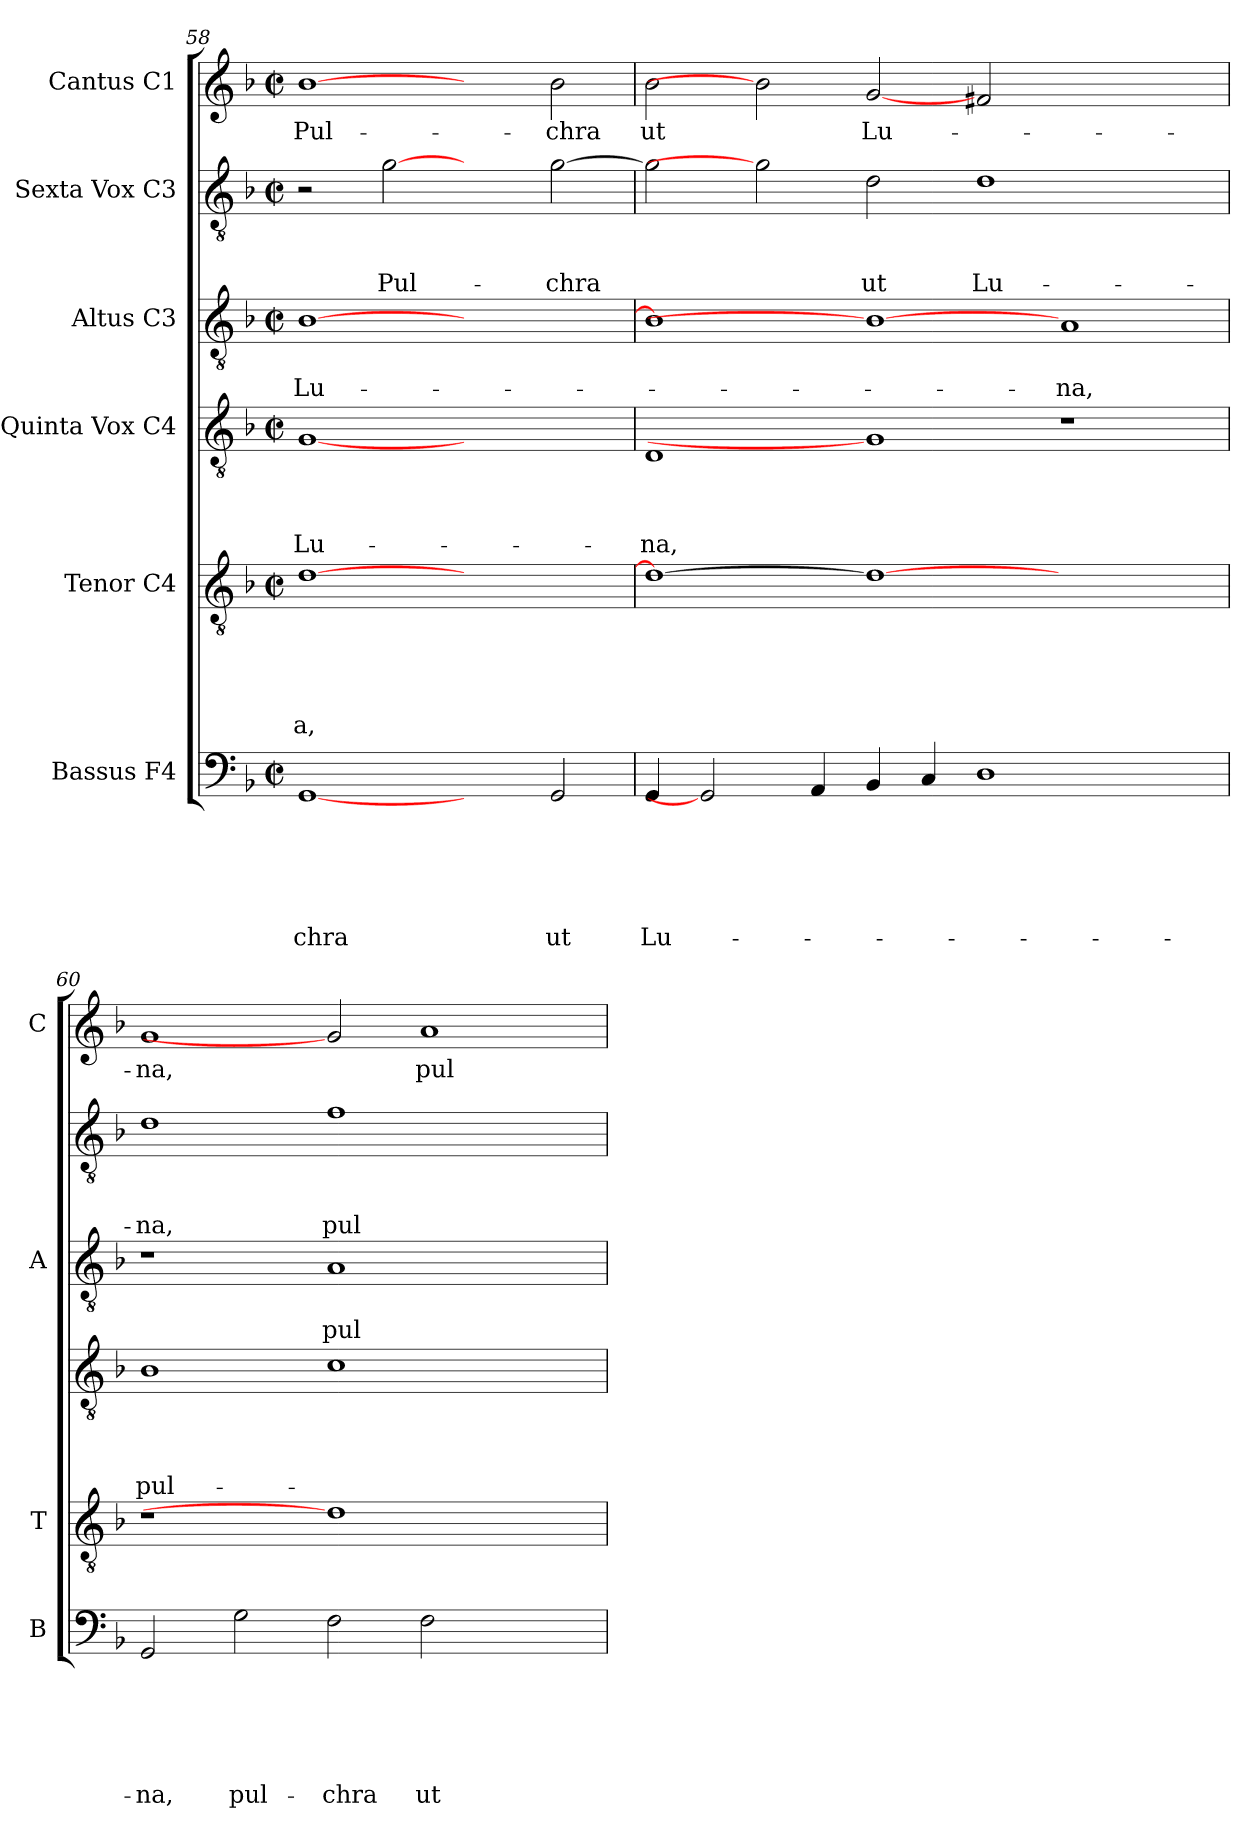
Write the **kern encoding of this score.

**kern	**text	**text	**text	**text	**text	**text	**kern	**text	**text	**text	**text	**text	**kern	**text	**text	**text	**text	**kern	**text	**text	**kern	**text	**text	**text	**kern	**text
*part6	*part6	*part6	*part6	*part6	*part6	*part6	*part5	*part5	*part5	*part5	*part5	*part5	*part4	*part4	*part4	*part4	*part4	*part3	*part3	*part3	*part2	*part2	*part2	*part2	*part1	*part1
*staff6	*staff6	*staff6	*staff6	*staff6	*staff6	*staff6	*staff5	*staff5	*staff5	*staff5	*staff5	*staff5	*staff4	*staff4	*staff4	*staff4	*staff4	*staff3	*staff3	*staff3	*staff2	*staff2	*staff2	*staff2	*staff1	*staff1
*I"Bassus F4	*	*	*	*	*	*	*I"Tenor C4	*	*	*	*	*	*I"Quinta Vox C4	*	*	*	*	*I"Altus C3	*	*	*I"Sexta Vox C3	*	*	*	*I"Cantus C1	*
*I'B	*	*	*	*	*	*	*I'T	*	*	*	*	*	*	*	*	*	*	*I'A	*	*	*	*	*	*	*I'C	*
*clefF4	*	*	*	*	*	*	*clefGv2	*	*	*	*	*	*clefGv2	*	*	*	*	*clefGv2	*	*	*clefGv2	*	*	*	*clefG2	*
*k[b-]	*	*	*	*	*	*	*k[b-]	*	*	*	*	*	*k[b-]	*	*	*	*	*k[b-]	*	*	*k[b-]	*	*	*	*k[b-]	*
*F:	*	*	*	*	*	*	*F:	*	*	*	*	*	*F:	*	*	*	*	*F:	*	*	*F:	*	*	*	*F:	*
*M2/2	*	*	*	*	*	*	*M2/2	*	*	*	*	*	*M2/2	*	*	*	*	*M2/2	*	*	*M2/2	*	*	*	*M2/2	*
*met(c|)	*	*	*	*	*	*	*met(c|)	*	*	*	*	*	*met(c|)	*	*	*	*	*met(c|)	*	*	*met(c|)	*	*	*	*met(c|)	*
=58	=58	=58	=58	=58	=58	=58	=58	=58	=58	=58	=58	=58	=58	=58	=58	=58	=58	=58	=58	=58	=58	=58	=58	=58	=58	=58
!	!	!	!	!	!	!LO:LY:b	!	!	!	!	!	!LO:LY:b	!	!	!	!	!LO:LY:b	!	!	!LO:LY:b	!	!	!	!	!	!LO:LY:b
[1GG	.	.	.	.	.	-chra	[1d	.	.	.	.	-a,	[1G	.	.	.	Lu-	[1B-	.	Lu-	2r	.	.	.	[1b-	Pul-
!	!	!	!	!	!	!	!	!	!	!	!	!	!	!	!	!	!	!	!	!	!	!	!	!LO:LY:b	!	!
.	.	.	.	.	.	.	.	.	.	.	.	.	.	.	.	.	.	.	.	.	[2g	.	.	Pul-	.	.
2ryy	.	.	.	.	.	.	1ryy	.	.	.	.	.	1ryy	.	.	.	.	1ryy	.	.	2ryy	.	.	.	2ryy	.
!	!	!	!	!	!	!LO:LY:b	!	!	!	!	!	!	!	!	!	!	!	!	!	!	!	!	!	!LO:LY:b	!	!LO:LY:b
2GG/	.	.	.	.	.	ut	.	.	.	.	.	.	.	.	.	.	.	.	.	.	[2g\	.	.	-chra	2b-\	-chra
=59	=59	=59	=59	=59	=59	=59	=59	=59	=59	=59	=59	=59	=59	=59	=59	=59	=59	=59	=59	=59	=59	=59	=59	=59	=59	=59
!	!	!	!	!	!	!LO:LY:b	!	!	!	!	!	!	!	!	!	!	!LO:LY:b	!	!	!	!	!	!	!	!	!LO:LY:b
4GG/	.	.	.	.	.	Lu-	1d_	.	.	.	.	.	1D	.	.	.	-na,	1B-]	.	.	2g\]	.	.	.	2b-\	ut
2GG]	.	.	.	.	.	.	.	.	.	.	.	.	.	.	.	.	.	.	.	.	.	.	.	.	.	.
.	.	.	.	.	.	.	.	.	.	.	.	.	.	.	.	.	.	.	.	.	2g]	.	.	.	2b-]	.
4AA/	.	.	.	.	.	.	.	.	.	.	.	.	.	.	.	.	.	.	.	.	.	.	.	.	.	.
!	!	!	!	!	!	!	!	!	!	!	!	!	!	!	!	!	!	!	!	!	!	!	!	!LO:LY:b	!	!LO:LY:b
4BB-/	.	.	.	.	.	.	1d_	.	.	.	.	.	1G]	.	.	.	.	1B-_	.	.	2d\	.	.	ut	[2g	Lu-
4C/	.	.	.	.	.	.	.	.	.	.	.	.	.	.	.	.	.	.	.	.	.	.	.	.	.	.
!	!	!	!	!	!	!	!	!	!	!	!	!	!	!	!	!	!	!	!	!	!	!	!	!LO:LY:b	!	!
1D	.	.	.	.	.	.	.	.	.	.	.	.	.	.	.	.	.	.	.	.	1d	.	.	Lu-	2f#X/	.
!	!	!	!	!	!	!	!	!	!	!	!	!	!	!	!	!	!	!	!	!LO:LY:b	!	!	!	!	!	!
.	.	.	.	.	.	.	1ryy	.	.	.	.	.	1r	.	.	.	.	1A	.	-na,	.	.	.	.	1ryy	.
2ryy	.	.	.	.	.	.	.	.	.	.	.	.	.	.	.	.	.	.	.	.	2ryy	.	.	.	.	.
=60	=60	=60	=60	=60	=60	=60	=60	=60	=60	=60	=60	=60	=60	=60	=60	=60	=60	=60	=60	=60	=60	=60	=60	=60	=60	=60
!	!	!	!	!	!	!LO:LY:b	!	!	!	!	!	!	!	!	!	!	!LO:LY:b	!	!	!	!	!	!	!LO:LY:b	!	!LO:LY:b
2GG/	.	.	.	.	.	-na,	1r	.	.	.	.	.	1B-	.	.	.	pul-	1r	.	.	1d	.	.	-na,	1g	-na,
!	!	!	!	!	!	!LO:LY:b	!	!	!	!	!	!	!	!	!	!	!	!	!	!	!	!	!	!	!	!
2G\	.	.	.	.	.	pul-	.	.	.	.	.	.	.	.	.	.	.	.	.	.	.	.	.	.	.	.
!	!	!	!	!	!	!LO:LY:b	!	!	!	!	!	!	!	!	!	!	!	!	!	!LO:LY:b	!	!	!	!LO:LY:b	!	!
2F\	.	.	.	.	.	-chra	1d]	.	.	.	.	.	1c	.	.	.	.	1A	.	pul-	1f	.	.	pul-	2g]	.
!	!	!	!	!	!	!LO:LY:b	!	!	!	!	!	!	!	!	!	!	!	!	!	!	!	!	!	!	!	!LO:LY:b
2F\	.	.	.	.	.	ut	.	.	.	.	.	.	.	.	.	.	.	.	.	.	.	.	.	.	1a	pul-
2ryy	.	.	.	.	.	.	2ryy	.	.	.	.	.	2ryy	.	.	.	.	2ryy	.	.	2ryy	.	.	.	.	.
=	=	=	=	=	=	=	=	=	=	=	=	=	=	=	=	=	=	=	=	=	=	=	=	=	=	=
*-	*-	*-	*-	*-	*-	*-	*-	*-	*-	*-	*-	*-	*-	*-	*-	*-	*-	*-	*-	*-	*-	*-	*-	*-	*-	*-
